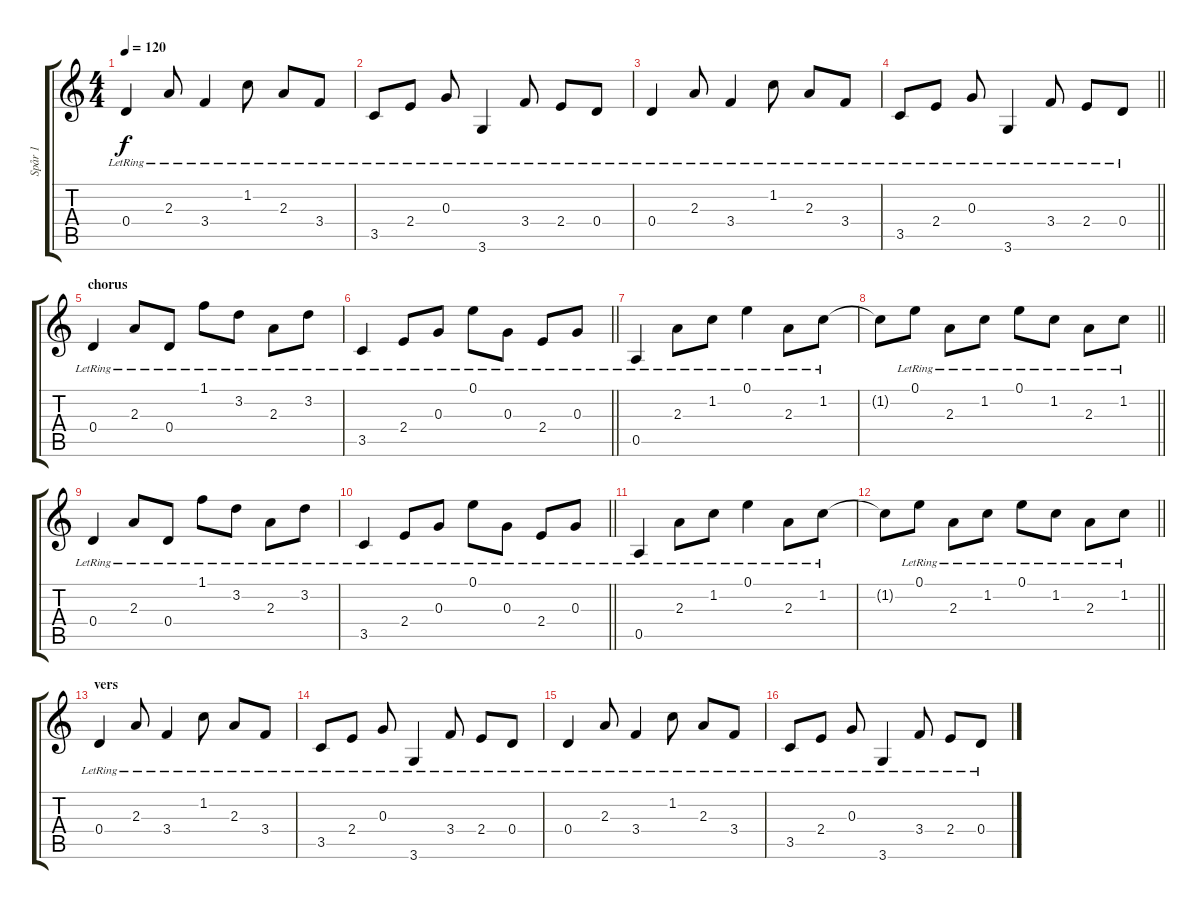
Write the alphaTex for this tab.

\track ("Spår 1" "Spår 1") {instrument electricguitarclean}
\staff {score tabs}
\tuning (E4 B3 G3 D3 A2 E2) {hide}
\ts (4 4)
\tempo 120
\clef g2
\ks c
0.4{lr}.4{dy f} 2.3{lr}.8 3.4{lr}.4 1.2{lr}.8 2.3{lr}.8 3.4{lr}.8 |
3.5{lr}.8 2.4{lr}.8 0.3{lr}.8 3.6{lr}.4 3.4{lr}.8 2.4{lr}.8 0.4{lr}.8 |
0.4{lr}.4 2.3{lr}.8 3.4{lr}.4 1.2{lr}.8 2.3{lr}.8 3.4{lr}.8 |
\barLineRight lightlight
3.5{lr}.8 2.4{lr}.8 0.3{lr}.8 3.6{lr}.4 3.4{lr}.8 2.4{lr}.8 0.4{lr}.8 |
\section ("" "chorus")
0.4{lr}.4 2.3{lr}.8 0.4{lr}.8 1.1{lr}.8 3.2{lr}.8 2.3{lr}.8 3.2{lr}.8 |
\barLineRight lightlight
3.5{lr}.4 2.4{lr}.8 0.3{lr}.8 0.1{lr}.8 0.3{lr}.8 2.4{lr}.8 0.3{lr}.8 |
0.5{lr}.4 2.3{lr}.8 1.2{lr}.8 0.1{lr}.4 2.3{lr}.8 1.2{lr}.8 |
\barLineRight lightlight
1.2{t}.8 0.1{lr}.8 2.3{lr}.8 1.2{lr}.8 0.1{lr}.8 1.2{lr}.8 2.3{lr}.8 1.2{lr}.8 |
0.4{lr}.4 2.3{lr}.8 0.4{lr}.8 1.1{lr}.8 3.2{lr}.8 2.3{lr}.8 3.2{lr}.8 |
\barLineRight lightlight
3.5{lr}.4 2.4{lr}.8 0.3{lr}.8 0.1{lr}.8 0.3{lr}.8 2.4{lr}.8 0.3{lr}.8 |
0.5{lr}.4 2.3{lr}.8 1.2{lr}.8 0.1{lr}.4 2.3{lr}.8 1.2{lr}.8 |
\barLineRight lightlight
1.2{t}.8 0.1{lr}.8 2.3{lr}.8 1.2{lr}.8 0.1{lr}.8 1.2{lr}.8 2.3{lr}.8 1.2{lr}.8 |
\section ("" "vers")
0.4{lr}.4 2.3{lr}.8 3.4{lr}.4 1.2{lr}.8 2.3{lr}.8 3.4{lr}.8 |
3.5{lr}.8 2.4{lr}.8 0.3{lr}.8 3.6{lr}.4 3.4{lr}.8 2.4{lr}.8 0.4{lr}.8 |
0.4{lr}.4 2.3{lr}.8 3.4{lr}.4 1.2{lr}.8 2.3{lr}.8 3.4{lr}.8 |
3.5{lr}.8 2.4{lr}.8 0.3{lr}.8 3.6{lr}.4 3.4{lr}.8 2.4{lr}.8 0.4{lr}.8
